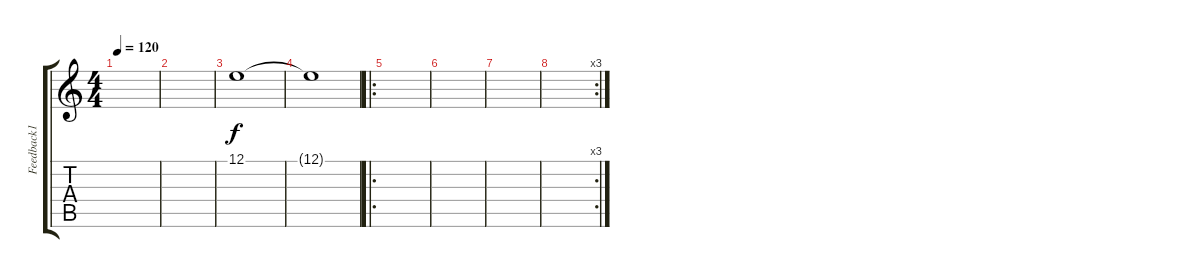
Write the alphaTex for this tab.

\track ("Feedback1" "Feedback1") {instrument fx6goblins}
\staff {score tabs}
\tuning (E4 B3 G3 D3 A2 E2) {hide}
\ts (4 4)
\tempo 120
\clef g2
\ks c
|
|
12.1.1 |
12.1{t}.1 |
\ro
|
|
|
\rc 3
